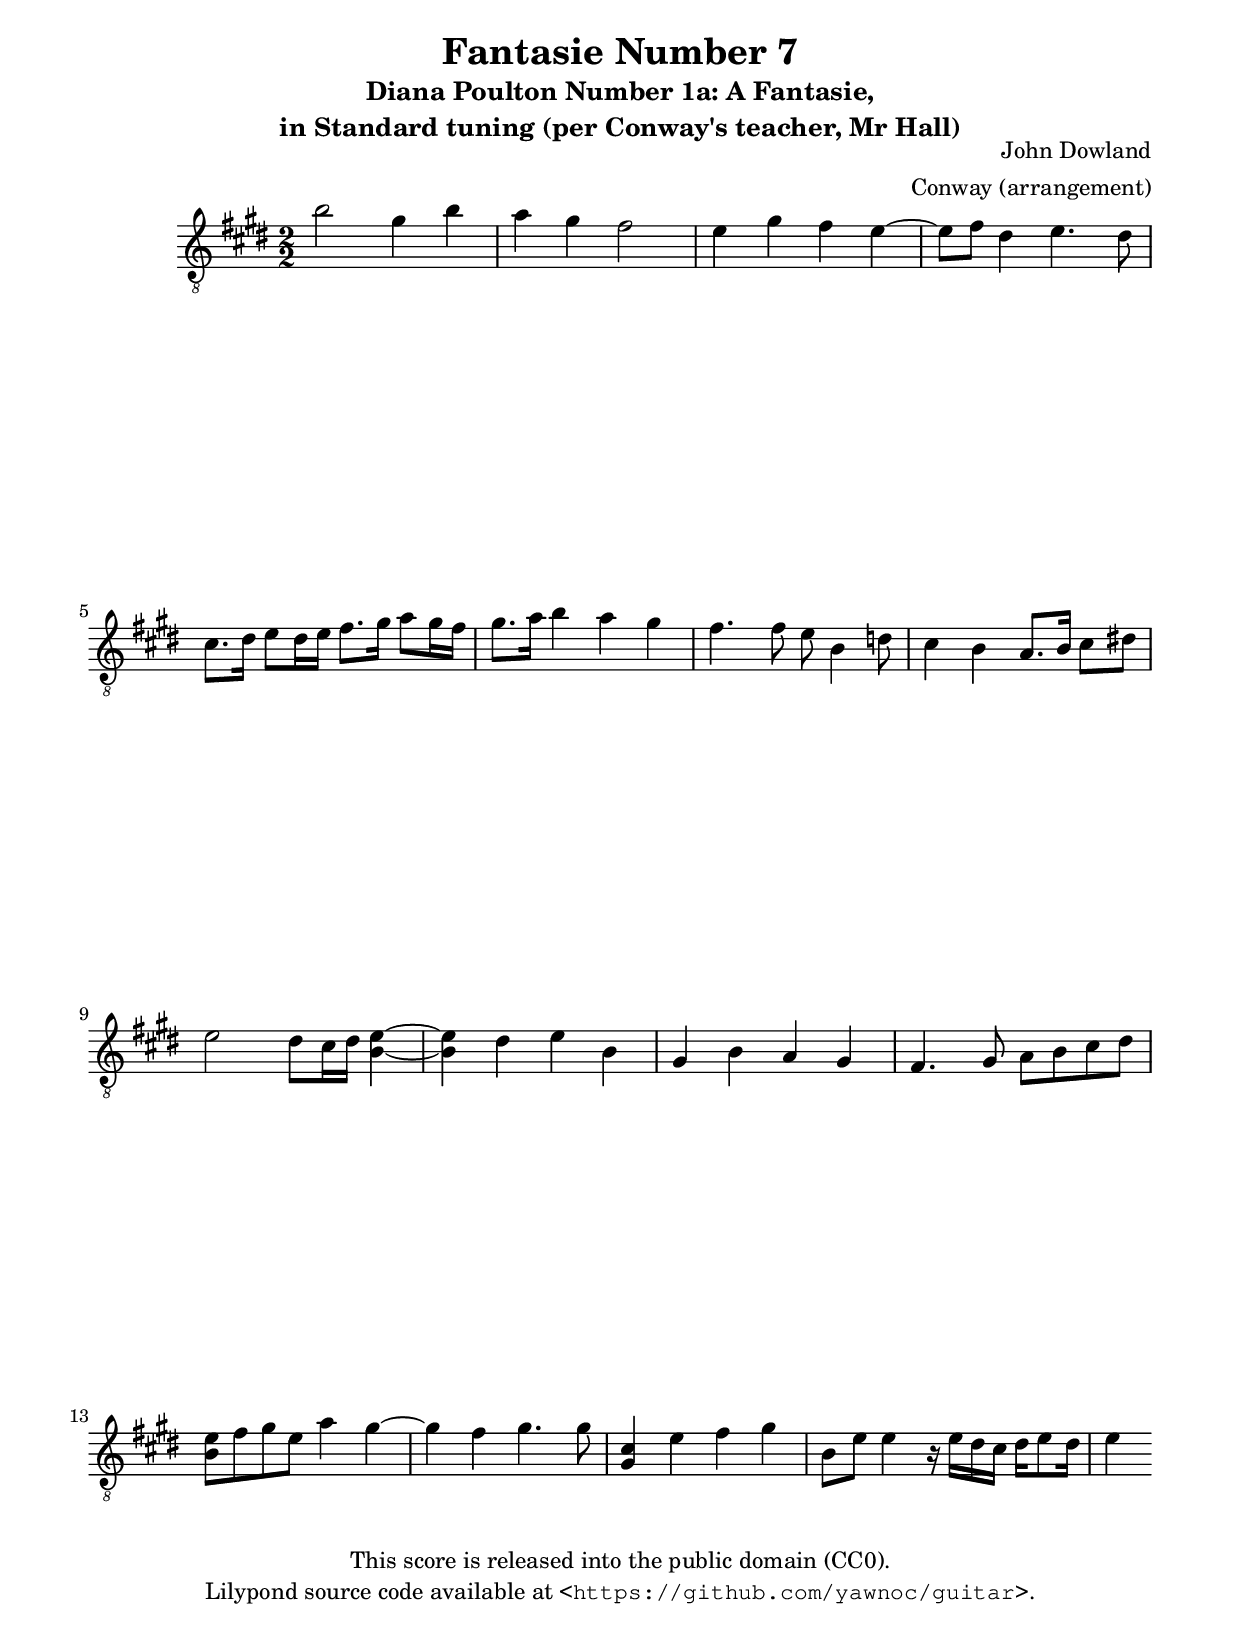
\version "2.18.2"


%%%%%%%%%%%%%%%%%%%%%%%%%%%%%%%%%%%%%%%%%%%%%%%%%%%%%%%%%%%%%%%%
% General
%%%%%%%%%%%%%%%%%%%%%%%%%%%%%%%%%%%%%%%%%%%%%%%%%%%%%%%%%%%%%%%%

\paper {
  top-margin = 1.5\cm
  left-margin = 1.5\cm
  right-margin = 1.5\cm
  bottom-margin = 1.5\cm
  ragged-last-bottom = ##f
  footnote-separator-markup = \markup { \vspace #1.5 }
}

globalSettings = {
  \accidentalStyle modern
  \compressFullBarRests
  \mergeDifferentlyHeadedOn
  \mergeDifferentlyDottedOn
  \numericTimeSignature
  \pointAndClickOff
  \override TextScript.extra-offset = #'(0 . 0.7)
  \override Score.FootnoteItem.annotation-line = ##f
}

origin-url = "https://github.com/yawnoc/guitar"

\header {
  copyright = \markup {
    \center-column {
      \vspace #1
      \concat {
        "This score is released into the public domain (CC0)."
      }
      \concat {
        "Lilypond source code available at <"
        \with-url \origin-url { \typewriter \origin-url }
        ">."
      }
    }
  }
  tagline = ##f
}

triplet = #(define-music-function
  (parser location music) (ly:music?)
  #{
    \tuplet 3/2 { $music }
  #}
)

tripletDuple = #(define-music-function
  (parser location music) (ly:music?)
  #{
    \tuplet 6/4 { $music }
  #}
)

overrideBeamedStemLengths = #(define-scheme-function
  (parser location lengths) (list?)
  #{
    \override Stem.details.beamed-lengths = $lengths
  #}
)
revertBeamedStemLengths = { \revert Stem.details.beamed-lengths }

overrideBeamVerticalPositions = #(define-scheme-function
  (parser location positions) (pair?)
  #{
    \override Beam.positions = $positions
  #}
)

%%%%%%%%%%%%%%%%%%%%%%%%%%%%%%%%%%%%%%%%%%%%%%%%%%%%%%%%%%%%%%%%
% Semantic bar lines
%%%%%%%%%%%%%%%%%%%%%%%%%%%%%%%%%%%%%%%%%%%%%%%%%%%%%%%%%%%%%%%%

barLineGoto = { \bar "||" }
barLineKeyChange = { \bar "||" }
barLineEnd = { \bar "|." }

%%%%%%%%%%%%%%%%%%%%%%%%%%%%%%%%%%%%%%%%%%%%%%%%%%%%%%%%%%%%%%%%
% Guitar notation
%%%%%%%%%%%%%%%%%%%%%%%%%%%%%%%%%%%%%%%%%%%%%%%%%%%%%%%%%%%%%%%%

stringNumbersAbove = { \set stringNumberOrientations = #'(up) }
stringNumbersBelow = { \set stringNumberOrientations = #'(down) }

fingeringAbove = { \set fingeringOrientations = #'(up) }
fingeringBelow = { \set fingeringOrientations = #'(down) }
fingeringAleft = { \set fingeringOrientations = #'(left) }
fingeringAright = { \set fingeringOrientations = #'(right) }

startGraceMusic = {
  <>(
  \override Fingering.font-size = -6
}
stopGraceMusic = {
  \revert Fingering.font-size
  <>)
}

overrideHorizontalShift = #(define-scheme-function
  (parser location distance) (number?)
  #{
    \override NoteColumn.force-hshift = $distance
  #}
)
revertHorizontalShift = { \revert NoteColumn.force-hshift }

barreSpan = #(define-music-function
  (parser location label offsetPair music)
  (string? (pair? (cons 0 0)) ly:music?)
  (let
    (
      (elements (extract-named-music music '(NoteEvent EventChord)))
    )
    (if
      (pair? elements)
      (let
        (
          (first-element (first elements))
          (last-element (last elements))
        )
        (set!
          (ly:music-property first-element 'articulations)
          (cons
            (make-music 'TextSpanEvent 'span-direction -1)
            (ly:music-property first-element 'articulations)
          )
        )
        (set!
          (ly:music-property last-element 'articulations)
          (cons
            (make-music 'TextSpanEvent 'span-direction 1)
            (ly:music-property last-element 'articulations)
          )
        )
      )
    )
  )
  #{
    \once \override TextSpanner.font-shape = #'upright
    \once \override TextSpanner.style = #'line
    \once \override TextSpanner.extra-offset = #offsetPair
    \once \override TextSpanner.bound-details = #`(
      (left
        (text . ,#{ \markup { \raise #-0.7 { #label \hspace #0.7 }} #})
        (Y . 0)
        (padding . -0.8)
        (attach-dir . -2)
      )
      (right
        (text . ,#{ \markup { \draw-line #'(0 . -1.3) } #}) ;; draw hook
        (Y . 0)
        (padding . -0.5)
        (attach-dir . 2)
      )
    )
    \once \override TextSpanner #'after-line-breaking = #(lambda (grob)
      (let*
        (
          (originalGrob (ly:grob-original grob))
          (splitGrobs (ly:spanner-broken-into originalGrob))
        )
        (if
          (and
            (>= (length splitGrobs) 2)
            (not (eq? (car (last-pair splitGrobs)) grob))
          )
          (begin
            (ly:grob-set-nested-property! grob
              '(bound-details right text)
              #{ \markup { \draw-line #'(0 . 0) } #} ;; suppress draw hook
            )
            (ly:grob-set-property! grob
              'extra-offset
              (cons
                (car offsetPair)
                (+ (cdr offsetPair) 0.7) ;; correction for suppressed hook
              )
            )
            (ly:grob-set-nested-property! grob
              '(bound-details right padding)
              #'-3 ;; increase spanner length
            )
          )
        )
      )
    )
    $music
  #}
)

barre = #(define-scheme-function
  (parser location label) (string?)
  #{
    \markup {
      \center-align {
        \hspace #0.7
        $label
      }
    }
  #}
)

nudgeNextBarre = #(define-scheme-function
  (parser location distance) (number?)
  #{
    \once \override TextScript.X-offset = $distance
  #}
)

position = #(define-scheme-function
  (parser location label) (string?)
  #{
    \markup {
      \center-align {
        \hspace #0.5
        $label
      }
    }
  #}
)

#(define-markup-command
  (markupString layout properties stringNumber) (markup?)
  (interpret-markup layout properties
    #{
      \markup \circle { \bold #stringNumber }
    #}
  )
)

#(define-markup-command
  (resonatesOn layout properties note stringNumber) (markup? markup?)
  (interpret-markup layout properties
    #{
      \markup { #note "resonates on" \markupString #stringNumber }
    #}
  )
)

%%%%%%%%%%%%%%%%%%%%%%%%%%%%%%%%%%%%%%%%%%%%%%%%%%%%%%%%%%%%%%%%
% Goto statements
%%%%%%%%%%%%%%%%%%%%%%%%%%%%%%%%%%%%%%%%%%%%%%%%%%%%%%%%%%%%%%%%

overrideGotoVisibility = {
  \once \override Score.RehearsalMark #'break-visibility = #'#(#t #t #f)
}

makeGotoMark = #(define-scheme-function
  (parser location label) (string?)
  #{
    \mark \markup { \small \italic $label }
  #}
)

simultaneousMarkSeparator = {
  \cadenzaOn
    s1073741824 % stupid, but works
  \cadenzaOff
}

coda = {
  \overrideGotoVisibility
  \mark \markup { \musicglyph #"scripts.coda" }
}

fine = {
  \overrideGotoVisibility
  \makeGotoMark Fine
}

dcAlCoda = {
  \overrideGotoVisibility
  \makeGotoMark "D.C. al Coda"
}

dcAlFine = {
  \overrideGotoVisibility
  \makeGotoMark "D.C. al Fine"
}

toCoda = {
  \overrideGotoVisibility
  \makeGotoMark "to Coda"
}



\header {
  title = "Fantasie Number 7"
  subtitle = \markup {
    \center-column {
      "Diana Poulton Number 1a: A Fantasie,"
      "in Standard tuning (per Conway's teacher, Mr Hall)"
    }
  }
  composer = "John Dowland"
  arranger = "Conway (arrangement)"
}


initialSignatures = {
  \clef "treble_8"
  \key e \major
  \time 2/2
  \set Timing.beamExceptions = #'()
  \set Timing.baseMoment = #(ly:make-moment 1/4)
  \set Timing.beatStructure = #'(1 1 1 1)
  \set Timing.beamExceptions = #'(
    (
      end
        .
      (
        ((1 . 8) . (4 4)) ;; quavers by fours
        ((1 . 12) . (3 3 3 3)) ;; anything shorter by beat
      )
    )
  )
}


highVoiceMusic = {
  
  % Main theme high
  \barNumberCheck #1
  \relative c'' {
    b2 gis4 b |
    a gis fis2 |
    e4 gis fis e~ |
    e8 fis dis4 e4. dis8 |
    cis8. dis16 e8 dis16 e fis8. gis16 a8 gis16 fis |
    gis8. a16 b4 a gis |
    fis4. fis8 e8 b4 d8 |
    cis4 b a8. b16 cis8 dis |
    e2 dis8 cis16 dis <e~ b~>4 |
    <e b> dis e
  }
  
  % Main theme low
  \barNumberCheck #10
  \relative c' {
    b4 |
    gis b a gis |
    fis4. gis8 a b cis dis |
    <e b> fis gis e a4 gis~ |
    gis fis gis4. gis8 |
    <cis, gis>4 e fis gis |
    b,8 e e4 r16 e dis cis dis16 e8 dis16 |
    e4
  }
  
}


allMusic = {
  \globalSettings
  \initialSignatures
  <<
    << \highVoiceMusic >>
  >>
}


\score {
  \allMusic
}
